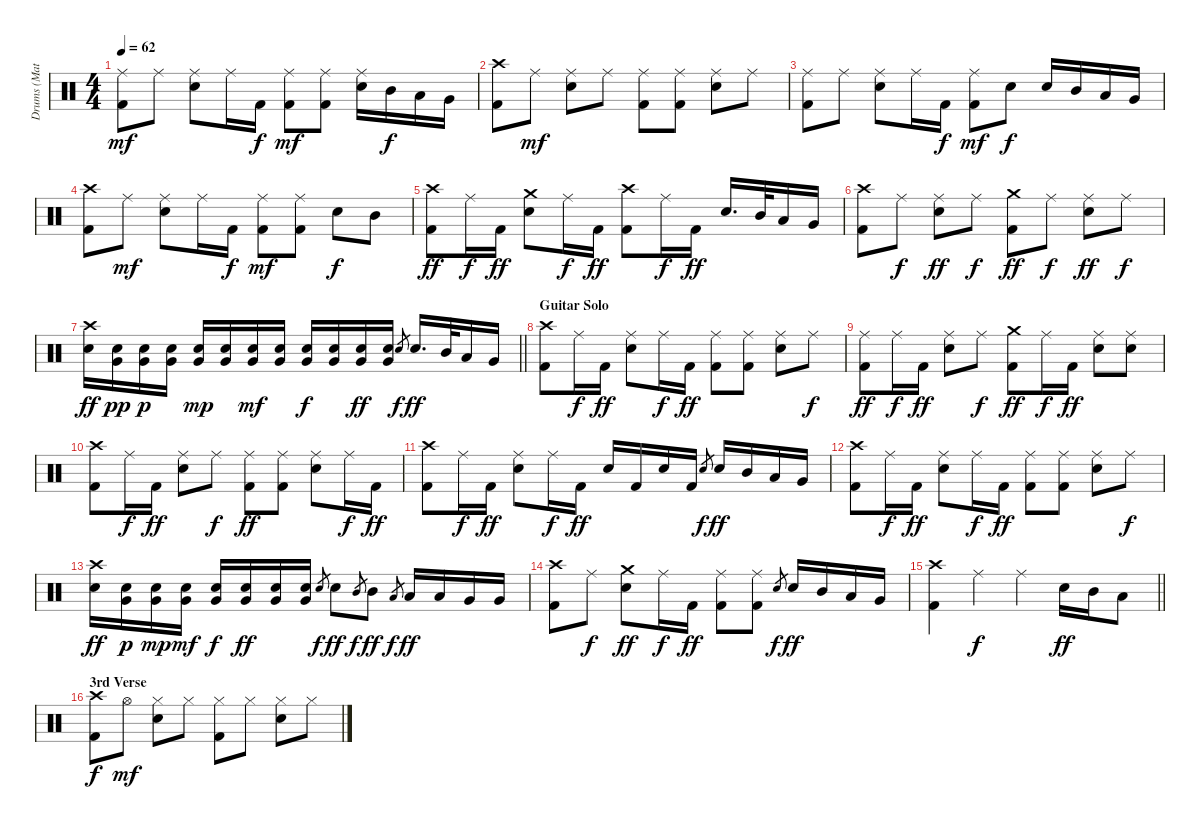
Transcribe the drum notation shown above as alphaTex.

\track ("Drums (Matt)" "Drums (Mat") {instrument percussion}
\staff {score}
\articulation defaults
\ts (4 4)
\tempo 62
\clef neutral
\ks c
("Ride (middle)" "Kick (hit) 2").8{dy mf} "Ride (middle)".8 ("Ride (middle)" "Snare (hit) 2").8 "Ride (middle)".16 "Kick (hit) 2".16{dy f} ("Ride (middle)" "Kick (hit) 2").8{dy mf} ("Ride (middle)" "Kick (hit) 2").8 ("Ride (middle)" "Snare (hit) 2").16 "Mid Tom (hit)".16{dy f} "Low Tom (hit)".16 "Very Low Tom (hit)".16 |
("Crash high (hit)" "Kick (hit) 2").8 "Ride (middle)".8{dy mf} ("Ride (middle)" "Snare (hit) 2").8 "Ride (middle)".8 ("Ride (middle)" "Kick (hit) 2").8 ("Ride (middle)" "Kick (hit) 2").8 ("Ride (middle)" "Snare (hit) 2").8 "Ride (middle)".8 |
("Ride (middle)" "Kick (hit) 2").8 "Ride (middle)".8 ("Ride (middle)" "Snare (hit) 2").8 "Ride (middle)".16 "Kick (hit) 2".16{dy f} ("Ride (middle)" "Kick (hit) 2").8{dy mf} "Snare (hit) 2".8{dy f} "Snare (hit) 2".16 "Mid Tom (hit)".16 "Low Tom (hit)".16 "Very Low Tom (hit)".16 |
("Crash high (hit)" "Kick (hit) 2").8 "Ride (middle)".8{dy mf} ("Ride (middle)" "Snare (hit) 2").8 "Ride (middle)".16 "Kick (hit) 2".16{dy f} ("Ride (middle)" "Kick (hit) 2").8{dy mf} ("Ride (middle)" "Kick (hit) 2").8 "Snare (hit) 2".8{dy f} "Mid Tom (hit)".8 |
("Crash high (hit)" "Kick (hit) 2").8{dy ff} "Ride (middle)".16{dy f} "Kick (hit) 2".16{dy ff} ("Crash medium (hit)" "Snare (hit) 2").8 "Ride (middle)".16{dy f} "Kick (hit) 2".16{dy ff} ("Crash high (hit)" "Kick (hit) 2").8 "Ride (middle)".16{dy f} "Kick (hit) 2".16{dy ff} "Snare (hit) 2".16{d} "Mid Tom (hit)".32 "Low Tom (hit)".16 "Very Low Tom (hit)".16 |
("Crash high (hit)" "Kick (hit) 2").8 "Ride (middle)".8{dy f} ("Ride (middle)" "Snare (hit) 2").8{dy ff} "Ride (middle)".8{dy f} ("Crash medium (hit)" "Kick (hit) 2").8{dy ff} "Ride (middle)".8{dy f} ("Ride (middle)" "Snare (hit) 2").8{dy ff} "Ride (middle)".8{dy f} |
\barLineRight lightlight
("Crash high (hit)" "Snare (hit) 2").16{dy ff} ("Snare (hit) 2" "Very Low Tom (hit)").16{dy pp} ("Snare (hit) 2" "Very Low Tom (hit)").16{dy p} ("Snare (hit) 2" "Very Low Tom (hit)").16 ("Snare (hit) 2" "Very Low Tom (hit)").16{dy mp} ("Snare (hit) 2" "Very Low Tom (hit)").16 ("Snare (hit) 2" "Very Low Tom (hit)").16{dy mf} ("Snare (hit) 2" "Very Low Tom (hit)").16 ("Snare (hit) 2" "Very Low Tom (hit)").16{dy f} ("Snare (hit) 2" "Very Low Tom (hit)").16 ("Snare (hit) 2" "Very Low Tom (hit)").16{dy ff} ("Snare (hit) 2" "Very Low Tom (hit)").16 "Snare (hit) 2".8{gr dy f} "Snare (hit) 2".16{d dy ff} "Mid Tom (hit)".32 "Low Tom (hit)".16 "Very Low Tom (hit)".16 |
\section ("" "Guitar Solo")
("Crash high (hit)" "Kick (hit) 2").8 "Ride (middle)".16{dy f} "Kick (hit) 2".16{dy ff} ("Ride (middle)" "Snare (hit) 2").8 "Ride (middle)".16{dy f} "Kick (hit) 2".16{dy ff} ("Ride (middle)" "Kick (hit) 2").8 ("Ride (middle)" "Kick (hit) 2").8 ("Ride (middle)" "Snare (hit) 2").8 "Ride (middle)".8{dy f} |
("Ride (middle)" "Kick (hit) 2").8{dy ff} "Ride (middle)".16{dy f} "Kick (hit) 2".16{dy ff} ("Ride (middle)" "Snare (hit) 2").8 "Ride (middle)".8{dy f} ("Crash medium (hit)" "Kick (hit) 2").8{dy ff} "Ride (middle)".16{dy f} "Kick (hit) 2".16{dy ff} ("Ride (middle)" "Snare (hit) 2").8 ("Ride (middle)" "Snare (hit) 2").8 |
("Crash high (hit)" "Kick (hit) 2").8 "Ride (middle)".16{dy f} "Kick (hit) 2".16{dy ff} ("Ride (middle)" "Snare (hit) 2").8 "Ride (middle)".8{dy f} ("Ride (middle)" "Kick (hit) 2").8{dy ff} ("Ride (middle)" "Kick (hit) 2").8 ("Ride (middle)" "Snare (hit) 2").8 "Ride (middle)".16{dy f} "Kick (hit) 2".16{dy ff} |
("Crash high (hit)" "Kick (hit) 2").8 "Ride (middle)".16{dy f} "Kick (hit) 2".16{dy ff} ("Ride (middle)" "Snare (hit) 2").8 "Ride (middle)".16{dy f} "Kick (hit) 2".16{dy ff} "Snare (hit) 2".16 "Kick (hit) 2".16 "Snare (hit) 2".16 "Kick (hit) 2".16 "Snare (hit) 2".8{gr dy f} "Snare (hit) 2".16{dy ff} "Mid Tom (hit)".16 "Low Tom (hit)".16 "Very Low Tom (hit)".16 |
("Crash high (hit)" "Kick (hit) 2").8 "Ride (middle)".16{dy f} "Kick (hit) 2".16{dy ff} ("Ride (middle)" "Snare (hit) 2").8 "Ride (middle)".16{dy f} "Kick (hit) 2".16{dy ff} ("Ride (middle)" "Kick (hit) 2").8 ("Ride (middle)" "Kick (hit) 2").8 ("Ride (middle)" "Snare (hit) 2").8 "Ride (middle)".8{dy f} |
("Crash high (hit)" "Snare (hit) 2").16{dy ff} ("Snare (hit) 2" "Very Low Tom (hit)").16{dy p} ("Snare (hit) 2" "Very Low Tom (hit)").16{dy mp} ("Snare (hit) 2" "Very Low Tom (hit)").16{dy mf} ("Snare (hit) 2" "Very Low Tom (hit)").16{dy f} ("Snare (hit) 2" "Very Low Tom (hit)").16{dy ff} ("Snare (hit) 2" "Very Low Tom (hit)").16 ("Snare (hit) 2" "Very Low Tom (hit)").16 "Snare (hit) 2".8{gr dy f} "Snare (hit) 2".8{dy ff} "Mid Tom (hit)".8{gr dy f} "Mid Tom (hit)".8{dy ff} "Low Tom (hit)".8{gr dy f} "Low Tom (hit)".16{dy ff} "Low Tom (hit)".16 "Very Low Tom (hit)".16 "Very Low Tom (hit)".16 |
("Crash high (hit)" "Kick (hit) 2").8 "Ride (middle)".8{dy f} ("Crash medium (hit)" "Snare (hit) 2").8{dy ff} "Ride (middle)".16{dy f} "Kick (hit) 2".16{dy ff} ("Ride (middle)" "Kick (hit) 2").8 ("Ride (middle)" "Kick (hit) 2").8 "Snare (hit) 2".8{gr dy f} "Snare (hit) 2".16{dy ff} "Mid Tom (hit)".16 "Low Tom (hit)".16 "Very Low Tom (hit)".16 |
\barLineRight lightlight
("Crash high (hit)" "Kick (hit) 2").4 "Ride (middle)".4{dy f} "Ride (middle)".4 "Snare (hit) 2".16{dy ff} "Mid Tom (hit)".16 "Low Tom (hit)".8 |
\section ("" "3rd Verse")
("Crash high (hit)" "Kick (hit) 2").8{dy f} "Hi-Hat (open)".8{dy mf} ("Hi-Hat (closed)" "Snare (hit) 2").8 "Hi-Hat (closed)".8 ("Hi-Hat (closed)" "Kick (hit) 2").8 "Hi-Hat (closed)".8 ("Hi-Hat (closed)" "Snare (hit) 2").8 "Hi-Hat (closed)".8
